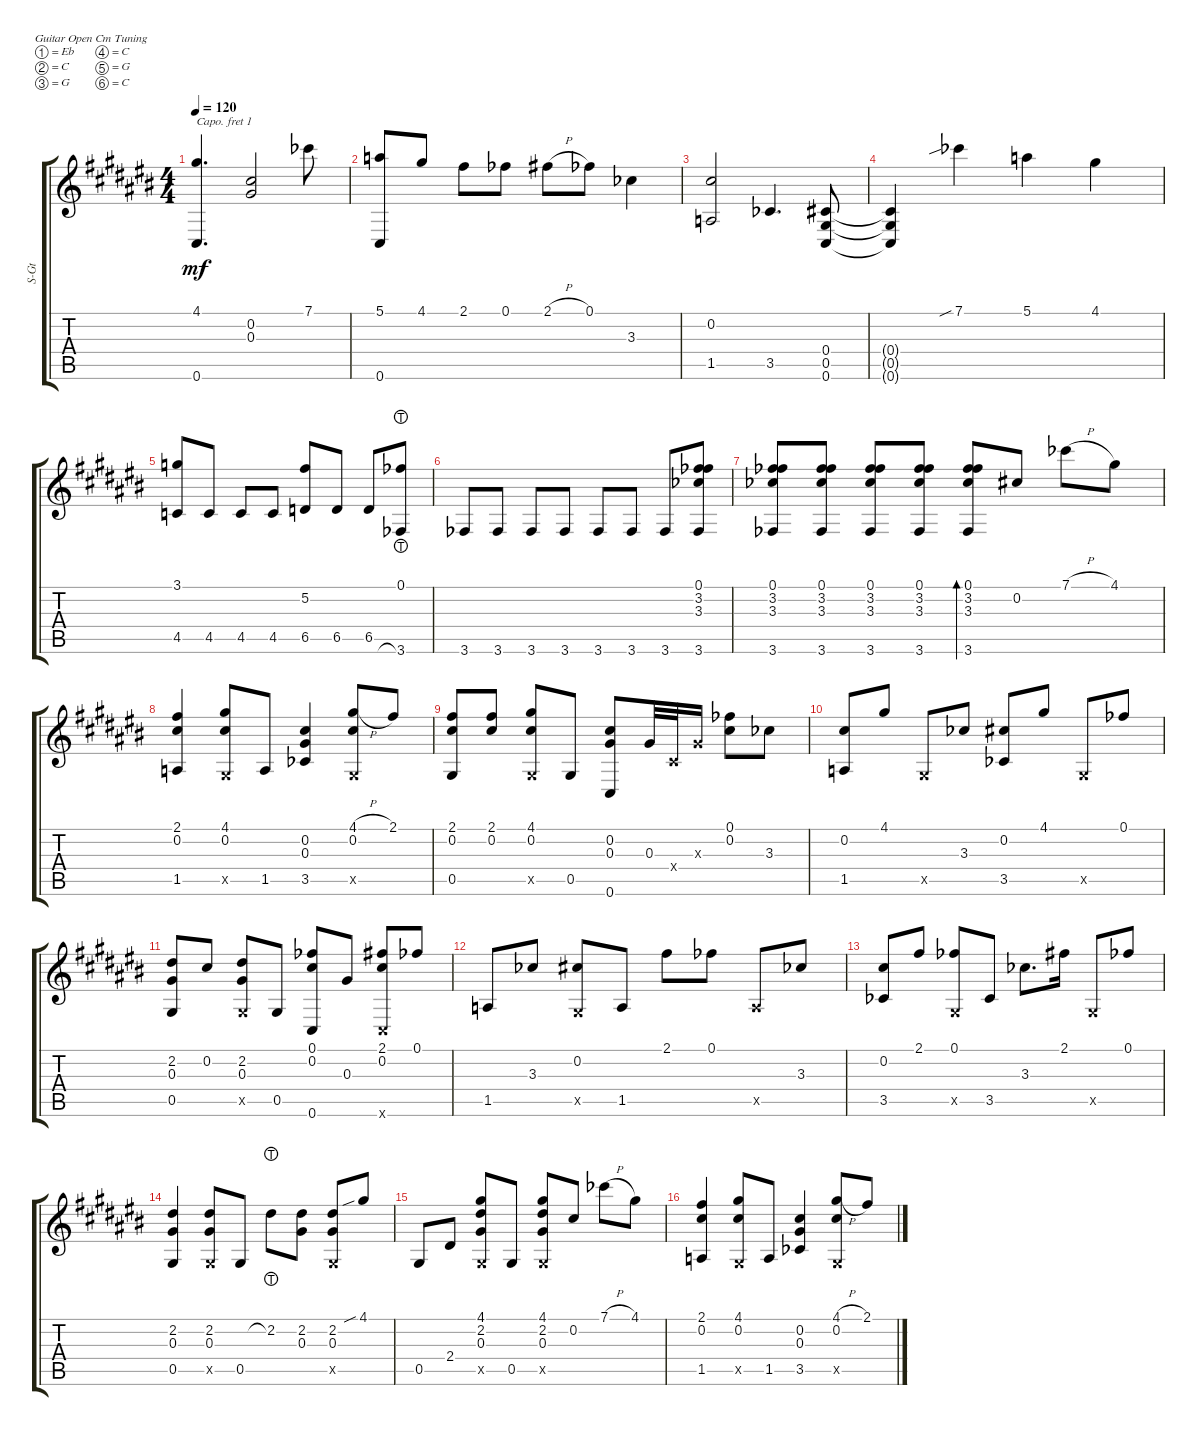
\defaultSystemsLayout 4
\bracketExtendMode groupsimilarinstruments
\otherSystemsTrackNameOrientation horizontal
\track ("Steel Guitar" "S-Gt") {instrument acousticguitarsteel}
\staff {score tabs}
\capo 1
\tuning (Eb4 C4 G3 C3 G2 C2)
\ts (4 4)
\tempo 120
\clef g2
\ks c#
(4.1{acc forcenatural} 0.6{acc forcenatural}).4{d dy mf beam Up} (0.3{acc forcenatural} 0.2{acc forcenatural}).2{beam Up} 7.1{acc b}.8{beam Down} |
(5.1{acc b} 0.6{acc forcenatural}).8{beam Up} 4.1{acc forcenatural}.8{beam Up} 2.1{acc forcenatural}.8{beam Down} 0.1{acc b}.8{beam Down} 2.1{h acc forcenatural}.8{beam Down} 0.1{acc b}.8{beam Down} 3.3{acc b}.4{beam Down} |
(0.2{acc forcenatural} 1.5{acc b}).2{beam Up} 3.5{acc b}.4{d beam Up} (0.6{acc forcenatural} 0.5{acc forcenatural} 0.4{acc forcenatural}).8{beam Up} |
(0.6{t acc forcenatural} 0.5{t acc forcenatural} 0.4{t acc forcenatural}).4{beam Up} 7.1{sib acc b}.4{beam Down} 5.1{acc b}.4{beam Down} 4.1{acc forcenatural}.4{beam Down} |
(3.1{acc b} 4.5{acc forcenatural}).8{beam Up} 4.5{acc forcenatural}.8{beam Up} 4.5{acc forcenatural}.8{beam Up} 4.5{acc forcenatural}.8{beam Up} (5.2{acc forcenatural} 6.5{acc b}).8{beam Up} 6.5{acc b}.8{beam Up} 6.5{acc b}.8{beam Up} (0.1{acc b} 3.6{lht acc b}).8{beam Up} |
3.6{acc b}.8{beam Up} 3.6{acc b}.8{beam Up} 3.6{acc b}.8{beam Up} 3.6{acc b}.8{beam Up} 3.6{acc b}.8{beam Up} 3.6{acc b}.8{beam Up} 3.6{acc b}.8{beam Up} (3.6{acc b} 3.2{acc b} 0.1{acc b} 3.3{acc b}).8{beam Up} |
(3.2{acc b} 3.3{acc b} 0.1{acc b} 3.6{acc b}).8{beam Up} (3.6{acc b} 3.3{acc b} 3.2{acc b} 0.1{acc b}).8{beam Up} (3.6{acc b} 3.3{acc b} 3.2{acc b} 0.1{acc b}).8{beam Up} (3.6{acc b} 3.3{acc b} 3.2{acc b} 0.1{acc b}).8{beam Up} (3.6{acc b} 3.3{acc b} 3.2{acc b} 0.1{acc b}).8{bd 30 beam Up} 0.2{acc forcenatural}.8{beam Up} 7.1{h acc b}.8{beam Down} 4.1{acc forcenatural}.8{beam Down} |
(2.1{acc forcenatural} 1.5{acc b} 0.2{acc forcenatural}).4{beam Up} (4.1{acc forcenatural} 0.2{acc forcenatural} 0.5{x acc forcenatural}).8{beam Up} 1.5{acc b}.8{beam Up} (3.5{acc b} 0.2{acc forcenatural} 0.3{acc forcenatural}).4{beam Up} (4.1{h acc forcenatural} 0.2{acc forcenatural} 0.5{x acc forcenatural}).8{beam Up} 2.1{acc forcenatural}.8{beam Up} |
(2.1{acc forcenatural} 0.5{acc forcenatural} 0.2{acc forcenatural}).8{beam Up} (2.1{acc forcenatural} 0.2{acc forcenatural}).8{beam Up} (4.1{acc forcenatural} 0.2{acc forcenatural} 0.5{x acc forcenatural}).8{beam Up} 0.5{acc forcenatural}.8{beam Up} (0.6{acc forcenatural} 0.2{acc forcenatural} 0.3{acc forcenatural}).8{beam Up} 0.3{acc forcenatural}.32{beam Up} 0.4{x acc forcenatural}.32{beam Up} 0.3{x acc forcenatural}.16{beam Up} (0.2{acc forcenatural} 0.1{acc b}).8{beam Down} 3.3{acc b}.8{beam Down} |
(0.2{acc forcenatural} 1.5{acc b}).8{beam Up} 4.1{acc forcenatural}.8{beam Up} 0.5{x acc forcenatural}.8{beam Up} 3.3{acc b}.8{beam Up} (0.2{acc forcenatural} 3.5{acc b}).8{beam Up} 4.1{acc forcenatural}.8{beam Up} 0.5{x acc forcenatural}.8{beam Up} 0.1{acc b}.8{beam Up} |
(2.2{acc forcenatural} 0.3{acc forcenatural} 0.5{acc forcenatural}).8{beam Up} 0.2{acc forcenatural}.8{beam Up} (2.2{acc forcenatural} 0.3{acc forcenatural} 0.5{x acc forcenatural}).8{beam Up} 0.5{acc forcenatural}.8{beam Up} (0.6{acc forcenatural} 0.2{acc forcenatural} 0.1{acc b}).8{beam Up} 0.3{acc forcenatural}.8{beam Up} (2.1{acc forcenatural} 0.2{acc forcenatural} 0.6{x acc forcenatural}).8{beam Up} 0.1{acc b}.8{beam Up} |
1.5{acc b}.8{beam Up} 3.3{acc b}.8{beam Up} (0.2{acc forcenatural} 0.5{x acc forcenatural}).8{beam Up} 1.5{acc b}.8{beam Up} 2.1{acc forcenatural}.8{beam Down} 0.1{acc b}.8{beam Down} 1.5{x acc b}.8{beam Up} 3.3{acc b}.8{beam Up} |
(0.2{acc forcenatural} 3.5{acc b}).8{beam Up} 2.1{acc forcenatural}.8{beam Up} (0.1{acc b} 0.5{x acc forcenatural}).8{beam Up} 3.5{acc b}.8{beam Up} 3.3{acc b}.8{d beam Down} 2.1{acc forcenatural}.16{beam Down} 0.5{x acc forcenatural}.8{beam Up} 0.1{acc b}.8{beam Up} |
(0.5{acc forcenatural} 0.3{acc forcenatural} 2.2{acc forcenatural}).4{beam Up} (2.2{acc forcenatural} 0.3{acc forcenatural} 0.5{x acc forcenatural}).8{beam Up} 0.5{acc forcenatural}.8{beam Up} 2.2{lht acc forcenatural}.8{beam Down} (0.3{acc forcenatural} 2.2{acc forcenatural}).8{beam Down} (2.2{acc forcenatural} 0.3{acc forcenatural} 0.5{x acc forcenatural}).8{beam Up} 4.1{sib acc forcenatural}.8{beam Up} |
0.5{acc forcenatural}.8{beam Up} 2.4{acc forcenatural}.8{beam Up} (2.2{acc forcenatural} 4.1{acc forcenatural} 0.3{acc forcenatural} 0.5{x acc forcenatural}).8{beam Up} 0.5{acc forcenatural}.8{beam Up} (2.2{acc forcenatural} 4.1{acc forcenatural} 0.3{acc forcenatural} 0.5{x acc forcenatural}).8{beam Up} 0.2{acc forcenatural}.8{beam Up} 7.1{h acc b}.8{beam Down} 4.1{acc forcenatural}.8{beam Down} |
(2.1{acc forcenatural} 1.5{acc b} 0.2{acc forcenatural}).4{beam Up} (4.1{acc forcenatural} 0.2{acc forcenatural} 0.5{x acc forcenatural}).8{beam Up} 1.5{acc b}.8{beam Up} (3.5{acc b} 0.2{acc forcenatural} 0.3{acc forcenatural}).4{beam Up} (4.1{h acc forcenatural} 0.2{acc forcenatural} 0.5{x acc forcenatural}).8{beam Up} 2.1{acc forcenatural}.8{beam Up}
